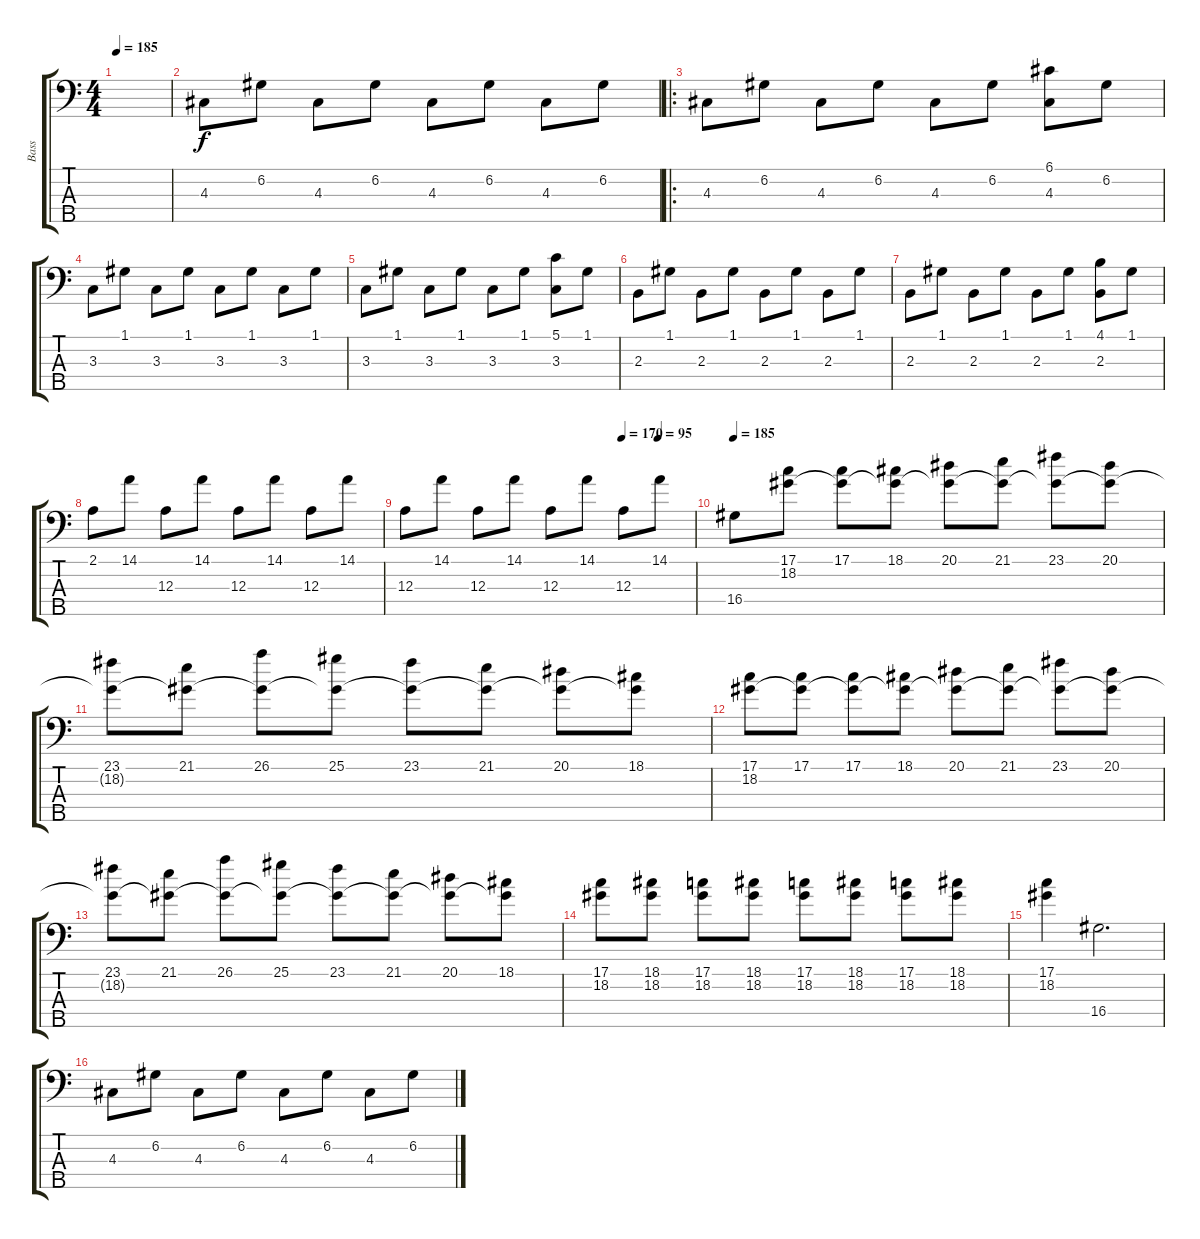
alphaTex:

\track ("Bass" "Bass") {instrument overdrivenguitar}
\staff {score tabs}
\tuning (G2 D2 A1 E1 B0) {hide}
\ts (4 4)
\tempo 185
\clef f4
\ks c
|
4.3.8 6.2.8 4.3.8 6.2.8 4.3.8 6.2.8 4.3.8 6.2.8 |
\ro
4.3.8 6.2.8 4.3.8 6.2.8 4.3.8 6.2.8 (6.1 4.3).8 6.2.8 |
3.3.8 1.1.8 3.3.8 1.1.8 3.3.8 1.1.8 3.3.8 1.1.8 |
3.3.8 1.1.8 3.3.8 1.1.8 3.3.8 1.1.8 (5.1 3.3).8 1.1.8 |
2.3.8 1.1.8 2.3.8 1.1.8 2.3.8 1.1.8 2.3.8 1.1.8 |
2.3.8 1.1.8 2.3.8 1.1.8 2.3.8 1.1.8 (4.1 2.3).8 1.1.8 |
2.1.8 14.1.8 12.3.8 14.1.8 12.3.8 14.1.8 12.3.8 14.1.8 |
\tempo (170 0.75)
\tempo (95 0.875)
12.3.8 14.1.8 12.3.8 14.1.8 12.3.8 14.1.8 12.3.8 14.1.8 |
\tempo 185
16.4.8 (17.1 18.2).8 (17.1 18.2{t}).8 (18.1 18.2{t}).8 (20.1 18.2{t}).8 (21.1 18.2{t}).8 (23.1 18.2{t}).8 (20.1 18.2{t}).8 |
(23.1 18.2{t}).8 (21.1 18.2{t}).8 (26.1 18.2{t}).8 (25.1 18.2{t}).8 (23.1 18.2{t}).8 (21.1 18.2{t}).8 (20.1 18.2{t}).8 (18.1 18.2{t}).8 |
(17.1 18.2).8 (17.1 18.2{t}).8 (17.1 18.2{t}).8 (18.1 18.2{t}).8 (20.1 18.2{t}).8 (21.1 18.2{t}).8 (23.1 18.2{t}).8 (20.1 18.2{t}).8 |
(23.1 18.2{t}).8 (21.1 18.2{t}).8 (26.1 18.2{t}).8 (25.1 18.2{t}).8 (23.1 18.2{t}).8 (21.1 18.2{t}).8 (20.1 18.2{t}).8 (18.1 18.2{t}).8 |
(17.1 18.2).8 (18.1 18.2).8 (17.1 18.2).8 (18.1 18.2).8 (17.1 18.2).8 (18.1 18.2).8 (17.1 18.2).8 (18.1 18.2).8 |
(17.1 18.2).4 16.4.2{d} |
4.3.8 6.2.8 4.3.8 6.2.8 4.3.8 6.2.8 4.3.8 6.2.8
